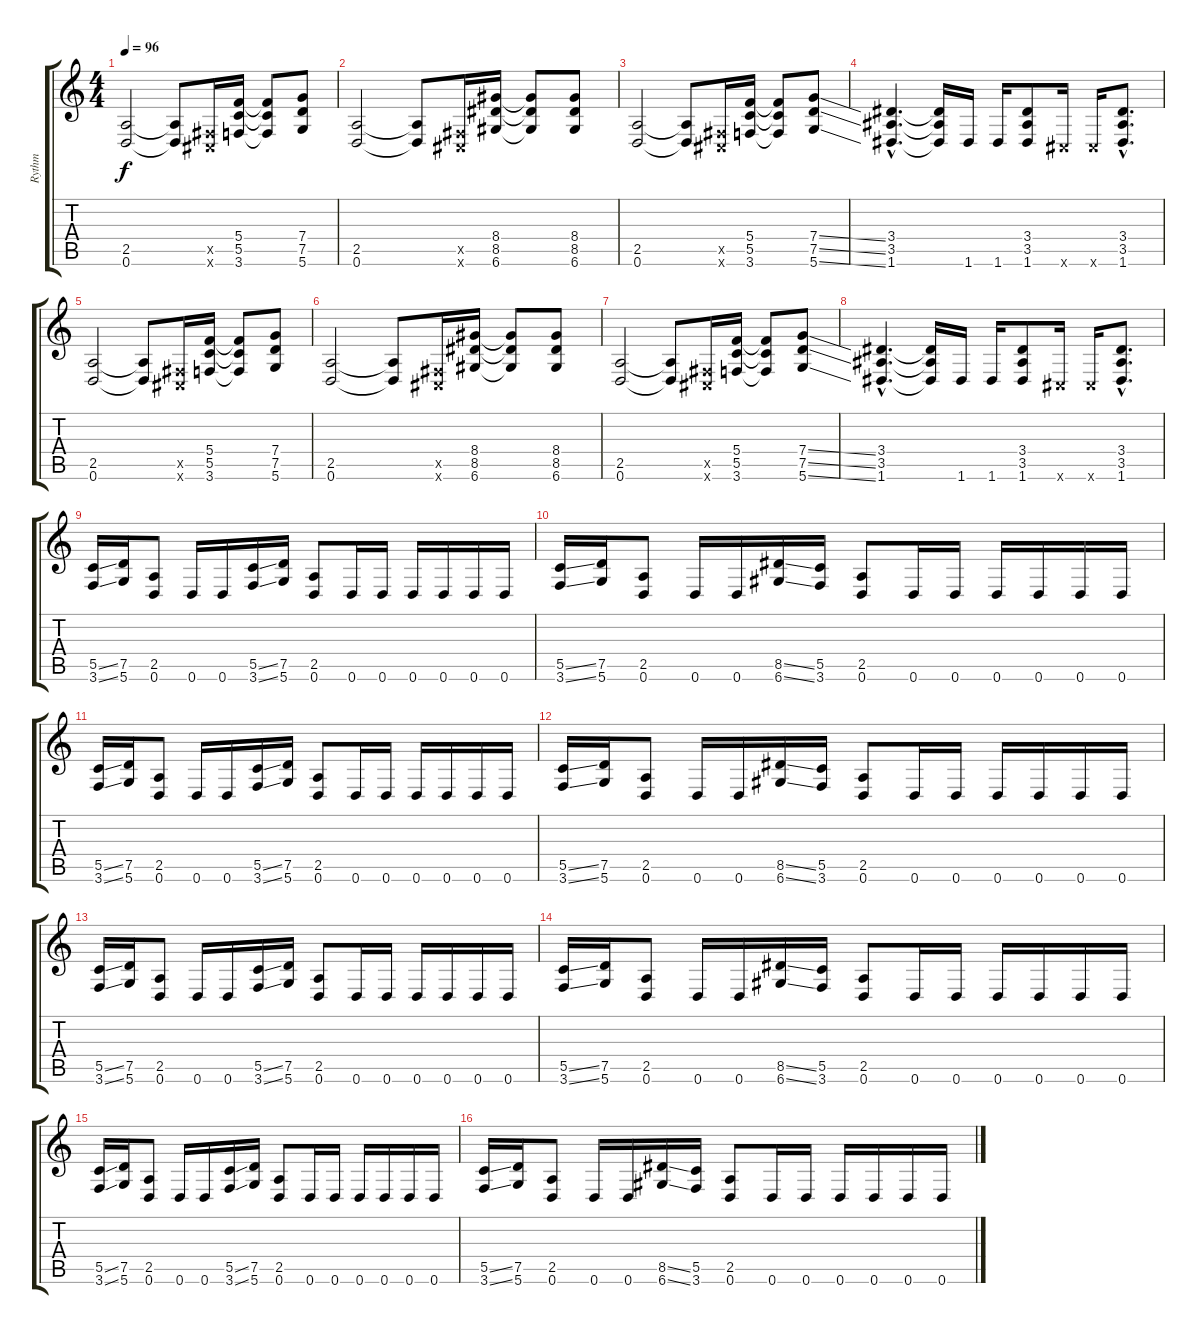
\track ("Rythm" "Rythm") {instrument distortionguitar}
\staff {score tabs}
\tuning (D4 A3 F3 C3 G2 D2) {hide}
\ts (4 4)
\tempo 96
\clef g2
\ks c
(2.5 0.6).2{dy f} (2.5{t} 0.6{t}).8 (-1.5{x} -1.6{x}).16 (5.4 5.5 3.6).16 (5.4{t} 5.5{t} 3.6{t}).8 (7.4 7.5 5.6).8 |
(2.5 0.6).2 (2.5{t} 0.6{t}).8 (-1.5{x} -1.6{x}).16 (8.4 8.5 6.6).16 (8.4{t} 8.5{t} 6.6{t}).8 (8.4 8.5 6.6).8 |
(2.5 0.6).2 (2.5{t} 0.6{t}).8 (-1.5{x} -1.6{x}).16 (5.4 5.5 3.6).16 (5.4{t} 5.5{t} 3.6{t}).8 (7.4{ss} 7.5{ss} 5.6{ss}).8 |
(3.4{hac} 3.5{hac} 1.6{hac}).4{d} (3.4{t} 3.5{t} 1.6{t}).16 1.6.16 1.6.16 (3.4 3.5 1.6).8 -1.6{x}.16 -1.6{x}.16 (3.4{hac} 3.5{hac} 1.6{hac}).8{d} |
(2.5 0.6).2 (2.5{t} 0.6{t}).8 (-1.5{x} -1.6{x}).16 (5.4 5.5 3.6).16 (5.4{t} 5.5{t} 3.6{t}).8 (7.4 7.5 5.6).8 |
(2.5 0.6).2 (2.5{t} 0.6{t}).8 (-1.5{x} -1.6{x}).16 (8.4 8.5 6.6).16 (8.4{t} 8.5{t} 6.6{t}).8 (8.4 8.5 6.6).8 |
(2.5 0.6).2 (2.5{t} 0.6{t}).8 (-1.5{x} -1.6{x}).16 (5.4 5.5 3.6).16 (5.4{t} 5.5{t} 3.6{t}).8 (7.4{ss} 7.5{ss} 5.6{ss}).8 |
(3.4{hac} 3.5{hac} 1.6{hac}).4{d} (3.4{t} 3.5{t} 1.6{t}).16 1.6.16 1.6.16 (3.4 3.5 1.6).8 -1.6{x}.16 -1.6{x}.16 (3.4{hac} 3.5{hac} 1.6{hac}).8{d} |
(5.5{ss} 3.6{ss}).16 (7.5 5.6).16 (2.5 0.6).8 0.6.16 0.6.16 (5.5{ss} 3.6{ss}).16 (7.5 5.6).16 (2.5 0.6).8 0.6.16 0.6.16 0.6.16 0.6.16 0.6.16 0.6.16 |
(5.5{ss} 3.6{ss}).16 (7.5 5.6).16 (2.5 0.6).8 0.6.16 0.6.16 (8.5{ss} 6.6{ss}).16 (5.5 3.6).16 (2.5 0.6).8 0.6.16 0.6.16 0.6.16 0.6.16 0.6.16 0.6.16 |
(5.5{ss} 3.6{ss}).16 (7.5 5.6).16 (2.5 0.6).8 0.6.16 0.6.16 (5.5{ss} 3.6{ss}).16 (7.5 5.6).16 (2.5 0.6).8 0.6.16 0.6.16 0.6.16 0.6.16 0.6.16 0.6.16 |
(5.5{ss} 3.6{ss}).16 (7.5 5.6).16 (2.5 0.6).8 0.6.16 0.6.16 (8.5{ss} 6.6{ss}).16 (5.5 3.6).16 (2.5 0.6).8 0.6.16 0.6.16 0.6.16 0.6.16 0.6.16 0.6.16 |
(5.5{ss} 3.6{ss}).16 (7.5 5.6).16 (2.5 0.6).8 0.6.16 0.6.16 (5.5{ss} 3.6{ss}).16 (7.5 5.6).16 (2.5 0.6).8 0.6.16 0.6.16 0.6.16 0.6.16 0.6.16 0.6.16 |
(5.5{ss} 3.6{ss}).16 (7.5 5.6).16 (2.5 0.6).8 0.6.16 0.6.16 (8.5{ss} 6.6{ss}).16 (5.5 3.6).16 (2.5 0.6).8 0.6.16 0.6.16 0.6.16 0.6.16 0.6.16 0.6.16 |
(5.5{ss} 3.6{ss}).16 (7.5 5.6).16 (2.5 0.6).8 0.6.16 0.6.16 (5.5{ss} 3.6{ss}).16 (7.5 5.6).16 (2.5 0.6).8 0.6.16 0.6.16 0.6.16 0.6.16 0.6.16 0.6.16 |
(5.5{ss} 3.6{ss}).16 (7.5 5.6).16 (2.5 0.6).8 0.6.16 0.6.16 (8.5{ss} 6.6{ss}).16 (5.5 3.6).16 (2.5 0.6).8 0.6.16 0.6.16 0.6.16 0.6.16 0.6.16 0.6.16
